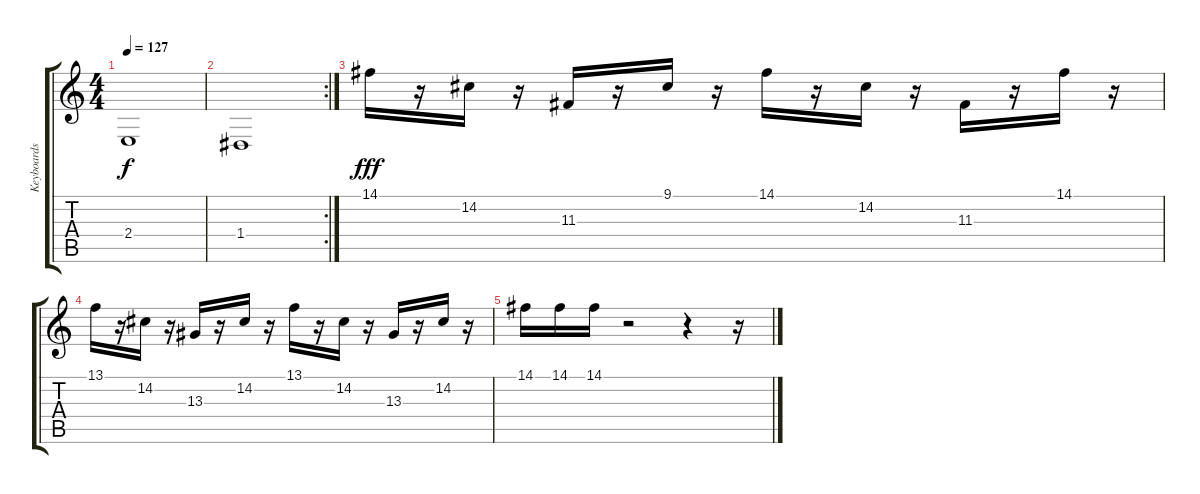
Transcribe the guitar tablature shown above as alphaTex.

\track ("Keyboards 2" "Keyboards ") {instrument musicbox}
\staff {score tabs}
\tuning (E4 B3 G3 D3 A2 E2) {hide}
\ts (4 4)
\tempo 127
\clef g2
\ks c
2.4.1{dy f} |
\rc 2
1.4.1 |
14.1.16{dy fff} r.16 14.2.16 r.16 11.3.16 r.16 9.1.16 r.16 14.1.16 r.16 14.2.16 r.16 11.3.16 r.16 14.1.16 r.16 |
13.1.16 r.16 14.2.16 r.16 13.3.16 r.16 14.2.16 r.16 13.1.16 r.16 14.2.16 r.16 13.3.16 r.16 14.2.16 r.16 |
14.1.16 14.1.16 14.1.16 r.2 r.4 r.16
